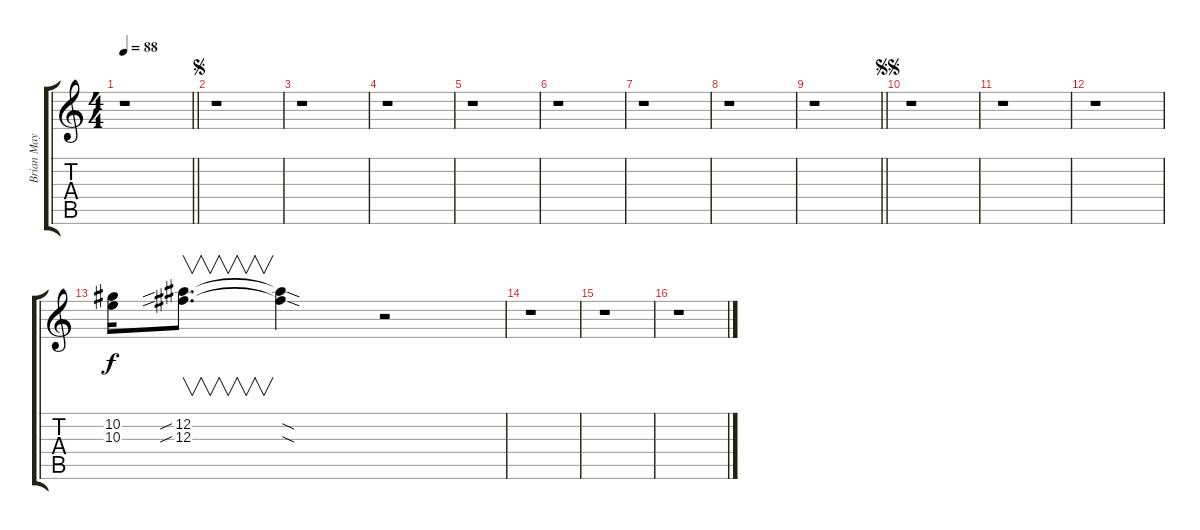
\track ("Brian May" "Brian May") {instrument distortionguitar}
\staff {score tabs}
\tuning (Eb4 Bb3 Gb3 Db3 Ab2 Db2) {hide}
\ts (4 4)
\tempo 88
\clef g2
\barLineRight lightlight
\ks c
r.1{dy f} |
\jump segno
r.1 |
r.1 |
r.1 |
r.1 |
r.1 |
r.1 |
r.1 |
\barLineRight lightlight
r.1 |
\jump segnosegno
r.1 |
r.1 |
r.1 |
(10.2 10.3).16 (12.2{sib} 12.3{sib}).8{v d} (12.2{sod t} 12.3{sod t}).4 r.2 |
r.1 |
r.1 |
r.1
